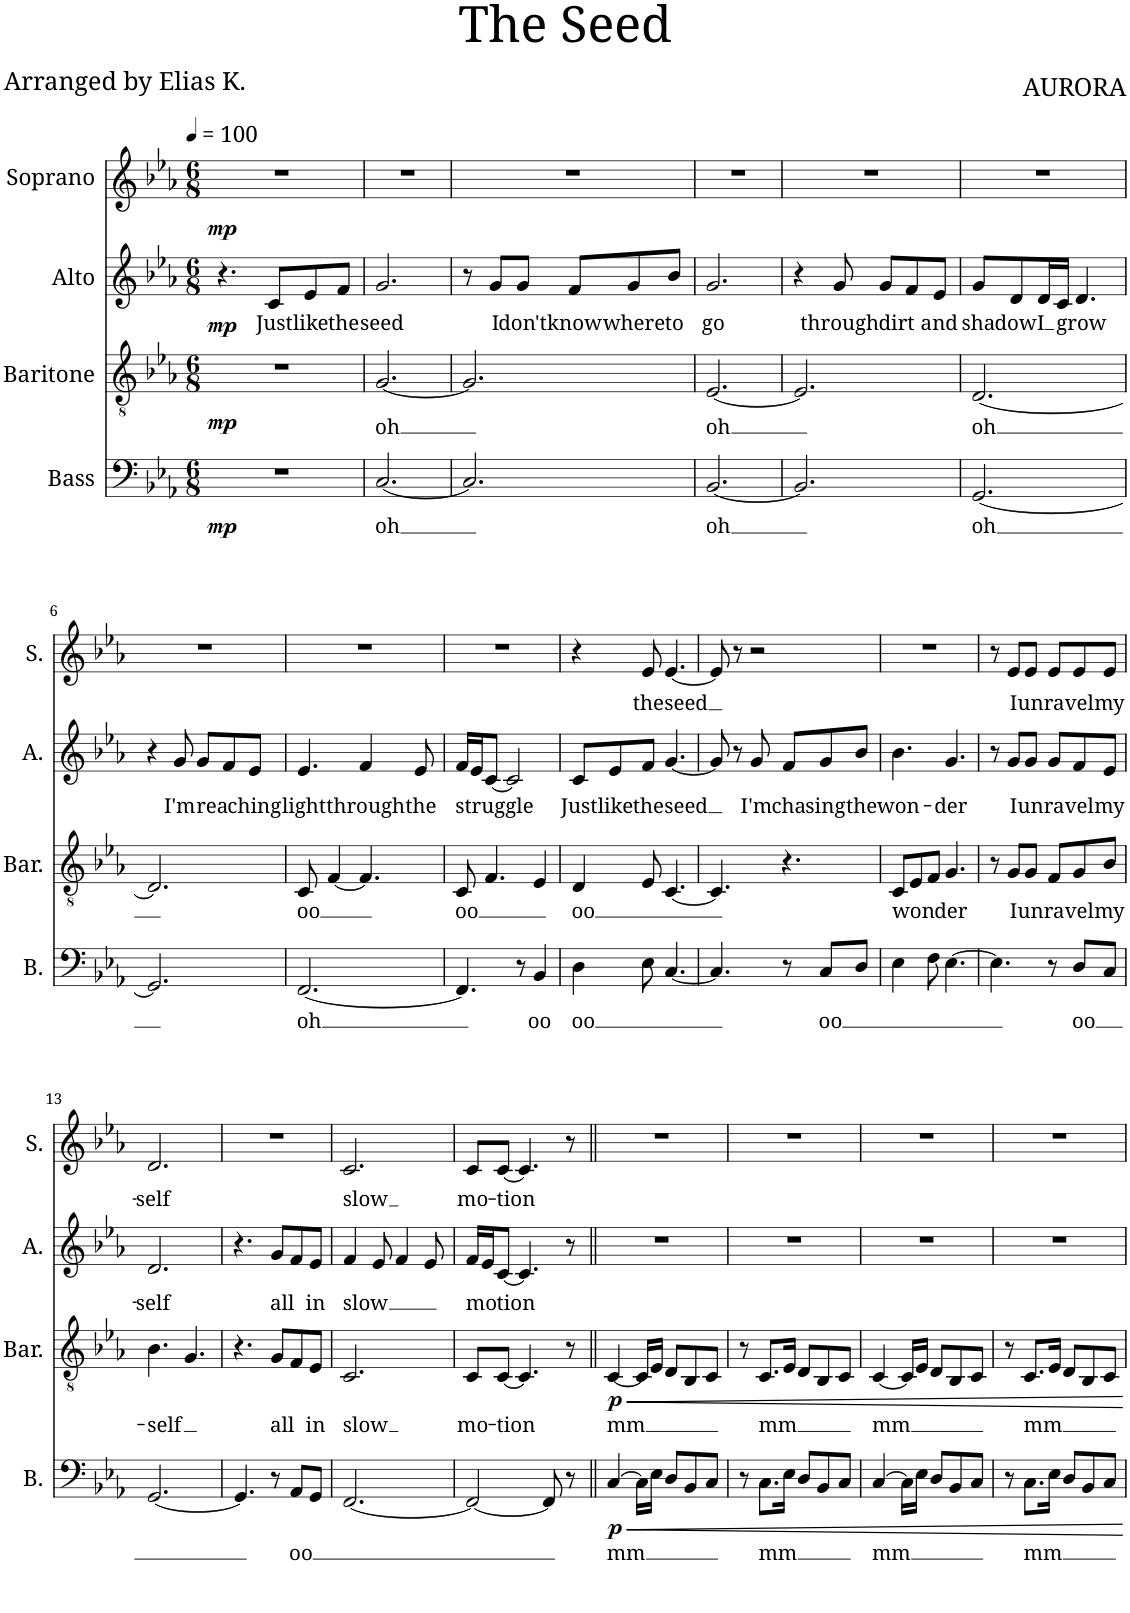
**kern	**text	**dynam	**kern	**text	**dynam	**kern	**text	**dynam	**kern	**text	**dynam
*part4	*part4	*part4	*part3	*part3	*part3	*part2	*part2	*part2	*part1	*part1	*part1
*staff4	*staff4	*staff4	*staff3	*staff3	*staff3	*staff2	*staff2	*staff2	*staff1	*staff1	*staff1
*I"Bass	*	*	*I"Baritone	*	*	*I"Alto	*	*	*I"Soprano	*	*
*I'B.	*	*	*I'Bar.	*	*	*I'A.	*	*	*I'S.	*	*
*clefF4	*	*	*clefGv2	*	*	*clefG2	*	*	*clefG2	*	*
*k[b-e-a-]	*	*	*k[b-e-a-]	*	*	*k[b-e-a-]	*	*	*k[b-e-a-]	*	*
*M6/8	*	*	*M6/8	*	*	*M6/8	*	*	*M6/8	*	*
*MM100	*	*	*MM100	*	*	*MM100	*	*	*MM100	*	*
=	=	=	=	=	=	=	=	=	=	=	=
!	!	!LO:DY:b	!	!	!LO:DY:b	!	!	!LO:DY:b	!	!	!LO:DY:b
2.r	.	mp	2.r	.	mp	4.r	.	mp	2.r	.	mp
!	!	!	!	!	!	!	!LO:LY:b	!	!	!	!
.	.	.	.	.	.	8c/L	Just	.	.	.	.
!	!	!	!	!	!	!	!LO:LY:b	!	!	!	!
.	.	.	.	.	.	8e-/	like	.	.	.	.
!	!	!	!	!	!	!	!LO:LY:b	!	!	!	!
.	.	.	.	.	.	8f/J	the	.	.	.	.
=1	=1	=1	=1	=1	=1	=1	=1	=1	=1	=1	=1
!	!LO:LY:b	!	!	!LO:LY:b	!	!	!LO:LY:b	!	!	!	!
[2.C/	oh	.	[2.G/	oh	.	2.g/	seed	.	2.r	.	.
=2	=2	=2	=2	=2	=2	=2	=2	=2	=2	=2	=2
2.C/]	.	.	2.G/]	.	.	8r	.	.	2.r	.	.
!	!	!	!	!	!	!	!LO:LY:b	!	!	!	!
.	.	.	.	.	.	8g/L	I	.	.	.	.
!	!	!	!	!	!	!	!LO:LY:b	!	!	!	!
.	.	.	.	.	.	8g/J	don't	.	.	.	.
!	!	!	!	!	!	!	!LO:LY:b	!	!	!	!
.	.	.	.	.	.	8f/L	know	.	.	.	.
!	!	!	!	!	!	!	!LO:LY:b	!	!	!	!
.	.	.	.	.	.	8g/	where	.	.	.	.
!	!	!	!	!	!	!	!LO:LY:b	!	!	!	!
.	.	.	.	.	.	8b-/J	to	.	.	.	.
=3	=3	=3	=3	=3	=3	=3	=3	=3	=3	=3	=3
!	!LO:LY:b	!	!	!LO:LY:b	!	!	!LO:LY:b	!	!	!	!
[2.BB-/	oh	.	[2.E-/	oh	.	2.g/	go	.	2.r	.	.
=4	=4	=4	=4	=4	=4	=4	=4	=4	=4	=4	=4
2.BB-/]	.	.	2.E-/]	.	.	4r	.	.	2.r	.	.
!	!	!	!	!	!	!	!LO:LY:b	!	!	!	!
.	.	.	.	.	.	8g/	through	.	.	.	.
!	!	!	!	!	!	!	!LO:LY:b	!	!	!	!
.	.	.	.	.	.	8g/L	-dirt	.	.	.	.
.	.	.	.	.	.	8f/	.	.	.	.	.
!	!	!	!	!	!	!	!LO:LY:b	!	!	!	!
.	.	.	.	.	.	8e-/J	and	.	.	.	.
=5	=5	=5	=5	=5	=5	=5	=5	=5	=5	=5	=5
!	!LO:LY:b	!	!	!LO:LY:b	!	!	!LO:LY:b	!	!	!	!
[2.GG/	oh	.	[2.D/	oh	.	8g/L	sha-	.	2.r	.	.
!	!	!	!	!	!	!	!LO:LY:b	!	!	!	!
.	.	.	.	.	.	8d/	-dow	.	.	.	.
!	!	!	!	!	!	!	!LO:LY:b	!	!	!	!
.	.	.	.	.	.	16d/L	I	.	.	.	.
.	.	.	.	.	.	16c/JJ	.	.	.	.	.
!	!	!	!	!	!	!	!LO:LY:b	!	!	!	!
.	.	.	.	.	.	4.d/	grow	.	.	.	.
!!LO:LB:g=z
=6	=6	=6	=6	=6	=6	=6	=6	=6	=6	=6	=6
2.GG/]	.	.	2.D/]	.	.	4r	.	.	2.r	.	.
!	!	!	!	!	!	!	!LO:LY:b	!	!	!	!
.	.	.	.	.	.	8g/	I'm	.	.	.	.
!	!	!	!	!	!	!	!LO:LY:b	!	!	!	!
.	.	.	.	.	.	8g/L	rea-	.	.	.	.
.	.	.	.	.	.	8f/	.	.	.	.	.
!	!	!	!	!	!	!	!LO:LY:b	!	!	!	!
.	.	.	.	.	.	8e-/J	-ching	.	.	.	.
=7	=7	=7	=7	=7	=7	=7	=7	=7	=7	=7	=7
!	!LO:LY:b	!	!	!LO:LY:b	!	!	!LO:LY:b	!	!	!	!
[2.FF/	oh	.	8C/	oo	.	4.e-/	light	.	2.r	.	.
.	.	.	[4F/	.	.	.	.	.	.	.	.
!	!	!	!	!	!	!	!LO:LY:b	!	!	!	!
.	.	.	4.F/]	.	.	4f/	through	.	.	.	.
!	!	!	!	!	!	!	!LO:LY:b	!	!	!	!
.	.	.	.	.	.	8e-/	the	.	.	.	.
=8	=8	=8	=8	=8	=8	=8	=8	=8	=8	=8	=8
!	!	!	!	!LO:LY:b	!	!	!LO:LY:b	!	!	!	!
4.FF/]	.	.	8C/	oo	.	16f/LL	struggle	.	2.r	.	.
.	.	.	.	.	.	16e-/J	.	.	.	.	.
.	.	.	4.F/	.	.	[8c/J	.	.	.	.	.
.	.	.	.	.	.	2c/]	.	.	.	.	.
8r	.	.	.	.	.	.	.	.	.	.	.
!	!LO:LY:b	!	!	!	!	!	!	!	!	!	!
4BB-/	oo	.	4E-/	.	.	.	.	.	.	.	.
=9	=9	=9	=9	=9	=9	=9	=9	=9	=9	=9	=9
!	!LO:LY:b	!	!	!LO:LY:b	!	!	!LO:LY:b	!	!	!	!
4D\	oo	.	4D/	oo	.	8c/L	Just	.	4r	.	.
!	!	!	!	!	!	!	!LO:LY:b	!	!	!	!
.	.	.	.	.	.	8e-/	like	.	.	.	.
!	!	!	!	!	!	!	!LO:LY:b	!	!	!LO:LY:b	!
8E-\	.	.	8E-/	.	.	8f/J	the	.	8e-/	the	.
!	!	!	!	!	!	!	!LO:LY:b	!	!	!LO:LY:b	!
[4.C/	.	.	[4.C/	.	.	[4.g/	seed	.	[4.e-/	seed	.
=10	=10	=10	=10	=10	=10	=10	=10	=10	=10	=10	=10
4.C/]	.	.	4.C/]	.	.	8g/]	.	.	8e-/]	.	.
.	.	.	.	.	.	8r	.	.	8r	.	.
!	!	!	!	!	!	!	!LO:LY:b	!	!	!	!
.	.	.	.	.	.	8g/	I'm	.	2r	.	.
!	!	!	!	!	!	!	!LO:LY:b	!	!	!	!
8r	.	.	4.r	.	.	8f/L	cha-	.	.	.	.
!	!LO:LY:b	!	!	!	!	!	!LO:LY:b	!	!	!	!
8C/L	oo	.	.	.	.	8g/	-sing	.	.	.	.
!	!	!	!	!	!	!	!LO:LY:b	!	!	!	!
8D/J	.	.	.	.	.	8b-/J	the	.	.	.	.
=11	=11	=11	=11	=11	=11	=11	=11	=11	=11	=11	=11
!	!	!	!	!LO:LY:b	!	!	!LO:LY:b	!	!	!	!
4E-\	.	.	8C/L	won-	.	4.b-\	won-	.	2.r	.	.
.	.	.	8E-/	.	.	.	.	.	.	.	.
8F\	.	.	8F/J	.	.	.	.	.	.	.	.
!	!	!	!	!LO:LY:b	!	!	!LO:LY:b	!	!	!	!
[4.E-\	.	.	4.G/	-der	.	4.g/	-der	.	.	.	.
=12	=12	=12	=12	=12	=12	=12	=12	=12	=12	=12	=12
4.E-\]	.	.	8r	.	.	8r	.	.	8r	.	.
!	!	!	!	!LO:LY:b	!	!	!LO:LY:b	!	!	!LO:LY:b	!
.	.	.	8G/L	I	.	8g/L	I	.	8e-/L	I	.
!	!	!	!	!LO:LY:b	!	!	!LO:LY:b	!	!	!LO:LY:b	!
.	.	.	8G/J	un-	.	8g/J	un-	.	8e-/J	un-	.
!	!	!	!	!LO:LY:b	!	!	!LO:LY:b	!	!	!LO:LY:b	!
8r	.	.	8F/L	-ra-	.	8g/L	-ra-	.	8e-/L	-ra-	.
!	!LO:LY:b	!	!	!LO:LY:b	!	!	!LO:LY:b	!	!	!LO:LY:b	!
8D/L	oo	.	8G/	-vel	.	8f/	-vel	.	8e-/	-vel	.
!	!	!	!	!LO:LY:b	!	!	!LO:LY:b	!	!	!LO:LY:b	!
8C/J	.	.	8B-/J	my-	.	8e-/J	my-	.	8e-/J	my-	.
!!LO:LB:g=z
=13	=13	=13	=13	=13	=13	=13	=13	=13	=13	=13	=13
!	!	!	!	!LO:LY:b	!	!	!LO:LY:b	!	!	!LO:LY:b	!
[2.GG/	.	.	4.B-\	-self	.	2.d/	-self	.	2.d/	-self	.
.	.	.	4.G/	.	.	.	.	.	.	.	.
=14	=14	=14	=14	=14	=14	=14	=14	=14	=14	=14	=14
4.GG/]	.	.	4.r	.	.	4.r	.	.	2.r	.	.
!	!	!	!	!LO:LY:b	!	!	!LO:LY:b	!	!	!	!
8r	.	.	8G/L	all	.	8g/L	all	.	.	.	.
!	!LO:LY:b	!	!	!	!	!	!	!	!	!	!
8AA-/L	oo	.	8F/	.	.	8f/	.	.	.	.	.
!	!	!	!	!LO:LY:b	!	!	!LO:LY:b	!	!	!	!
8GG/J	.	.	8E-/J	in	.	8e-/J	in	.	.	.	.
=15	=15	=15	=15	=15	=15	=15	=15	=15	=15	=15	=15
!	!	!	!	!LO:LY:b	!	!	!LO:LY:b	!	!	!LO:LY:b	!
[2.FF/	.	.	2.C/	slow	.	4f/	slow	.	2.c/	slow	.
.	.	.	.	.	.	8e-/	.	.	.	.	.
.	.	.	.	.	.	4f/	.	.	.	.	.
.	.	.	.	.	.	8e-/	.	.	.	.	.
=16	=16	=16	=16	=16	=16	=16	=16	=16	=16	=16	=16
!	!	!	!	!LO:LY:b	!	!	!LO:LY:b	!	!	!LO:LY:b	!
2FF/_	.	.	8C/L	mo-	.	16f/LL	mo-	.	8c/L	mo-	.
.	.	.	.	.	.	16e-/J	.	.	.	.	.
!	!	!	!	!LO:LY:b	!	!	!LO:LY:b	!	!	!LO:LY:b	!
.	.	.	[8C/J	-tion	.	[8c/J	-tion	.	[8c/J	-tion	.
.	.	.	4.C/]	.	.	4.c/]	.	.	4.c/]	.	.
8FF/]	.	.	.	.	.	.	.	.	.	.	.
8r	.	.	8r	.	.	8r	.	.	8r	.	.
=17||	=17||	=17||	=17||	=17||	=17||	=17||	=17||	=17||	=17||	=17||	=17||
!	!LO:LY:b	!LO:DY:b	!	!LO:LY:b	!LO:DY:b	!	!	!	!	!	!
[4C/	mm	p	[4C/	mm	p	2.r	.	.	2.r	.	.
16C\LL]	.	.	16C/LL]	.	.	.	.	.	.	.	.
16E-\JJ	.	.	16E-/JJ	.	.	.	.	.	.	.	.
8D/L	.	.	8D/L	.	.	.	.	.	.	.	.
8BB-/	.	.	8BB-/	.	.	.	.	.	.	.	.
8C/J	.	.	8C/J	.	.	.	.	.	.	.	.
=18	=18	=18	=18	=18	=18	=18	=18	=18	=18	=18	=18
8r	.	.	8r	.	.	2.r	.	.	2.r	.	.
!	!LO:LY:b	!	!	!LO:LY:b	!	!	!	!	!	!	!
8.C\L	mm	.	8.C/L	mm	.	.	.	.	.	.	.
16E-\Jk	.	.	16E-/Jk	.	.	.	.	.	.	.	.
8D/L	.	.	8D/L	.	.	.	.	.	.	.	.
8BB-/	.	.	8BB-/	.	.	.	.	.	.	.	.
8C/J	.	.	8C/J	.	.	.	.	.	.	.	.
=19	=19	=19	=19	=19	=19	=19	=19	=19	=19	=19	=19
!	!LO:LY:b	!	!	!LO:LY:b	!	!	!	!	!	!	!
[4C/	mm	.	[4C/	mm	.	2.r	.	.	2.r	.	.
16C\LL]	.	.	16C/LL]	.	.	.	.	.	.	.	.
16E-\JJ	.	.	16E-/JJ	.	.	.	.	.	.	.	.
8D/L	.	.	8D/L	.	.	.	.	.	.	.	.
8BB-/	.	.	8BB-/	.	.	.	.	.	.	.	.
8C/J	.	.	8C/J	.	.	.	.	.	.	.	.
=20	=20	=20	=20	=20	=20	=20	=20	=20	=20	=20	=20
8r	.	.	8r	.	.	2.r	.	.	2.r	.	.
!	!LO:LY:b	!	!	!LO:LY:b	!	!	!	!	!	!	!
8.C\L	mm	.	8.C/L	mm	.	.	.	.	.	.	.
16E-\Jk	.	.	16E-/Jk	.	.	.	.	.	.	.	.
8D/L	.	.	8D/L	.	.	.	.	.	.	.	.
8BB-/	.	.	8BB-/	.	.	.	.	.	.	.	.
8C/J	.	.	8C/J	.	.	.	.	.	.	.	.
=	=	=	=	=	=	=	=	=	=	=	=
*-	*-	*-	*-	*-	*-	*-	*-	*-	*-	*-	*-
